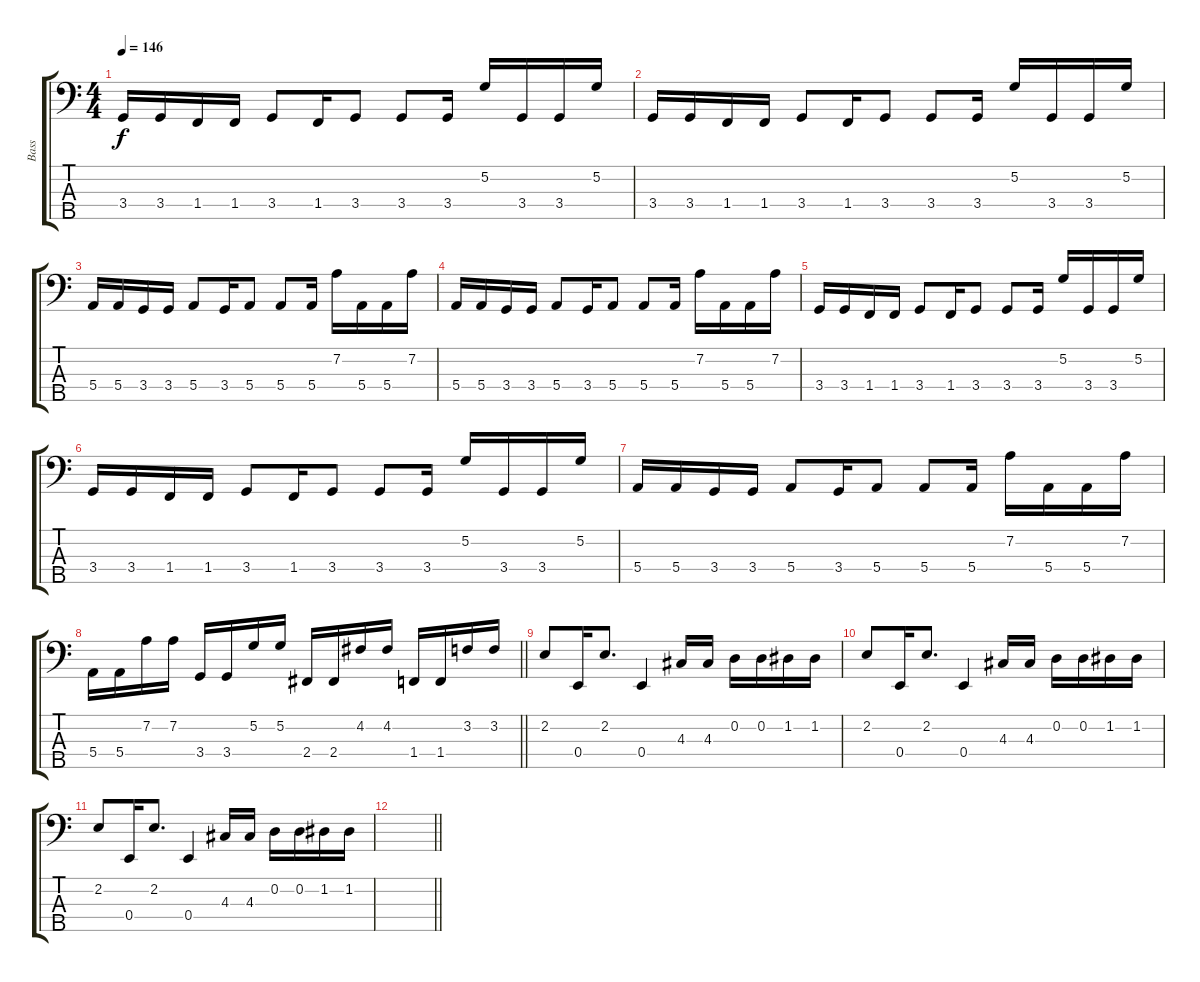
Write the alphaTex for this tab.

\track ("Bass" "Bass") {instrument synthbass1}
\staff {score tabs}
\tuning (G2 D2 A1 E1 B0) {hide}
\ts (4 4)
\tempo 146
\clef f4
\ks c
3.4.16{dy f} 3.4.16 1.4.16 1.4.16 3.4.8 1.4.16 3.4.8 3.4.8 3.4.16 5.2.16 3.4.16 3.4.16 5.2.16 |
3.4.16 3.4.16 1.4.16 1.4.16 3.4.8 1.4.16 3.4.8 3.4.8 3.4.16 5.2.16 3.4.16 3.4.16 5.2.16 |
5.4.16 5.4.16 3.4.16 3.4.16 5.4.8 3.4.16 5.4.8 5.4.8 5.4.16 7.2.16 5.4.16 5.4.16 7.2.16 |
5.4.16 5.4.16 3.4.16 3.4.16 5.4.8 3.4.16 5.4.8 5.4.8 5.4.16 7.2.16 5.4.16 5.4.16 7.2.16 |
3.4.16 3.4.16 1.4.16 1.4.16 3.4.8 1.4.16 3.4.8 3.4.8 3.4.16 5.2.16 3.4.16 3.4.16 5.2.16 |
3.4.16 3.4.16 1.4.16 1.4.16 3.4.8 1.4.16 3.4.8 3.4.8 3.4.16 5.2.16 3.4.16 3.4.16 5.2.16 |
5.4.16 5.4.16 3.4.16 3.4.16 5.4.8 3.4.16 5.4.8 5.4.8 5.4.16 7.2.16 5.4.16 5.4.16 7.2.16 |
\barLineRight lightlight
5.4.16 5.4.16 7.2.16 7.2.16 3.4.16 3.4.16 5.2.16 5.2.16 2.4.16 2.4.16 4.2.16 4.2.16 1.4.16 1.4.16 3.2.16 3.2.16 |
2.2.8 0.4.16 2.2.8{d} 0.4.4 4.3.16 4.3.16 0.2.16 0.2.16 1.2.16 1.2.16 |
2.2.8 0.4.16 2.2.8{d} 0.4.4 4.3.16 4.3.16 0.2.16 0.2.16 1.2.16 1.2.16 |
2.2.8 0.4.16 2.2.8{d} 0.4.4 4.3.16 4.3.16 0.2.16 0.2.16 1.2.16 1.2.16 |
\barLineRight lightlight
